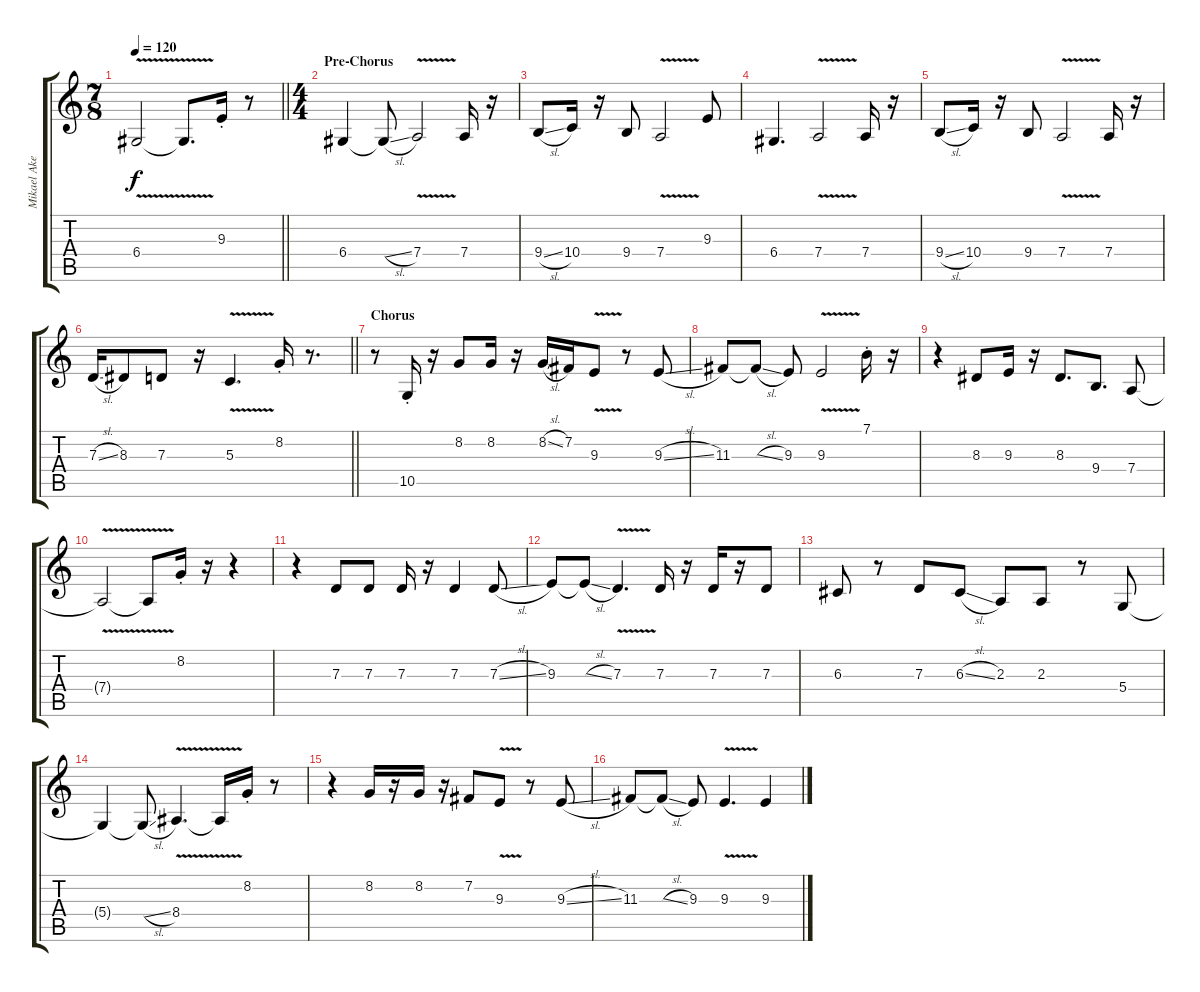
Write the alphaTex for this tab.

\track ("Mikael Akerfeldt - Vocals" "Mikael Ake") {instrument flute}
\staff {score tabs}
\tuning (E4 B3 G3 D3 A2 E2) {hide}
\ts (7 8)
\tempo 120
\clef g2
\barLineRight lightlight
\ks c
6.4{v t}.2{dy f} 6.4{t}.8{d} 9.3{st}.16 r.8 |
\ts (4 4)
\section ("" "Pre-Chorus")
6.4.4 6.4{sl t}.8 7.4{v}.2 7.4.16 r.16 |
9.4{sl}.8 10.4.16 r.16 9.4.8 7.4{v}.2 9.3.8 |
6.4.4{d} 7.4{v}.2 7.4.16 r.16 |
9.4{sl}.8 10.4.16 r.16 9.4.8 7.4{v}.2 7.4.16 r.16 |
\barLineRight lightlight
7.3{sl}.16 8.3.8 7.3.8 r.16 5.3{v}.4{d} 8.2{st}.16 r.8{d} |
\section ("" "Chorus")
r.8 10.5{st}.16 r.16 8.2.8 8.2.16 r.16 8.2{sl}.16 7.2.16 9.3{v}.8 r.8 9.3{sl}.8 |
11.3.8 11.3{sl t}.8 9.3.8 9.3{v}.2 7.1{st}.16 r.16 |
r.4 8.3.8 9.3.16 r.16 8.3.8{d} 9.4.8{d} 7.4.8 |
7.4{v t}.2 7.4{t}.8 8.2{st}.16 r.16 r.4 |
r.4 7.3.8 7.3.8 7.3.16 r.16 7.3.4 7.3{sl}.8 |
9.3.8 9.3{sl t}.8 7.3{v}.4{d} 7.3.16 r.16 7.3.16 r.16 7.3.8 |
6.3.8 r.8 7.3.8 6.3{sl}.8 2.3.8 2.3.8 r.8 5.4.8 |
5.4{t}.4 5.4{sl t}.8 8.4{v}.4{d} 8.4{t}.16 8.2{st}.16 r.8 |
r.4 8.2.16 r.16 8.2.16 r.16 7.2.8 9.3{v}.8 r.8 9.3{sl}.8 |
11.3.8 11.3{sl t}.8 9.3.8 9.3{v}.4{d} 9.3.4
